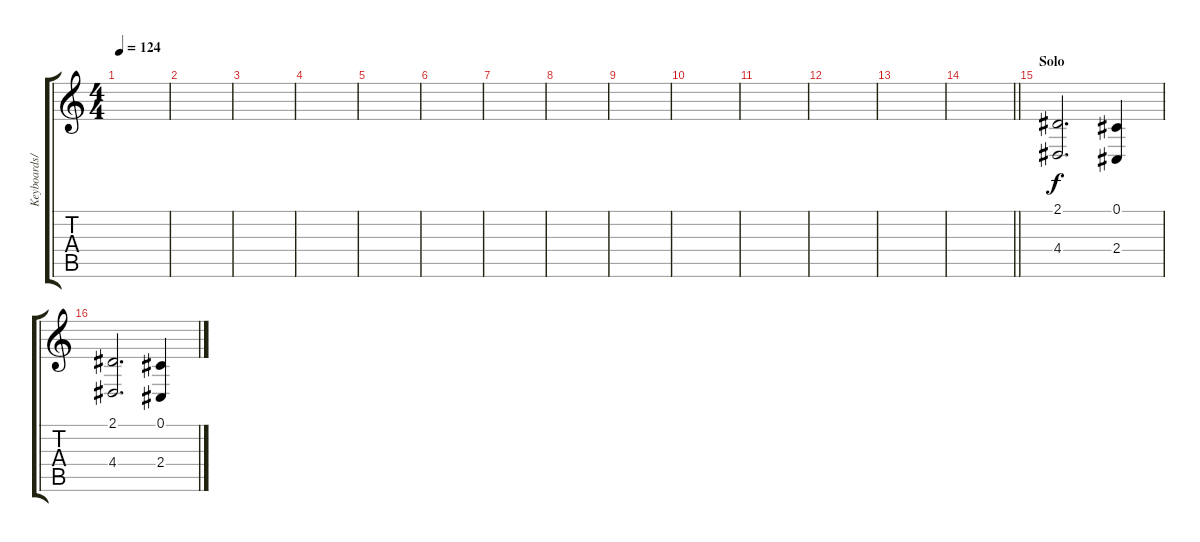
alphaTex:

\track ("Keyboards/Others" "Keyboards/") {instrument choiraahs}
\staff {score tabs}
\tuning (Db4 Ab3 E3 B2 Gb2 Db2) {hide}
\ts (4 4)
\tempo 124
\clef g2
\ks c
|
|
|
|
|
|
|
|
|
|
|
|
|
\barLineRight lightlight
|
\section ("" "Solo")
(2.1 4.4).2{d volume 9 balance 8} (0.1 2.4).4 |
(2.1 4.4).2{d} (0.1 2.4).4
